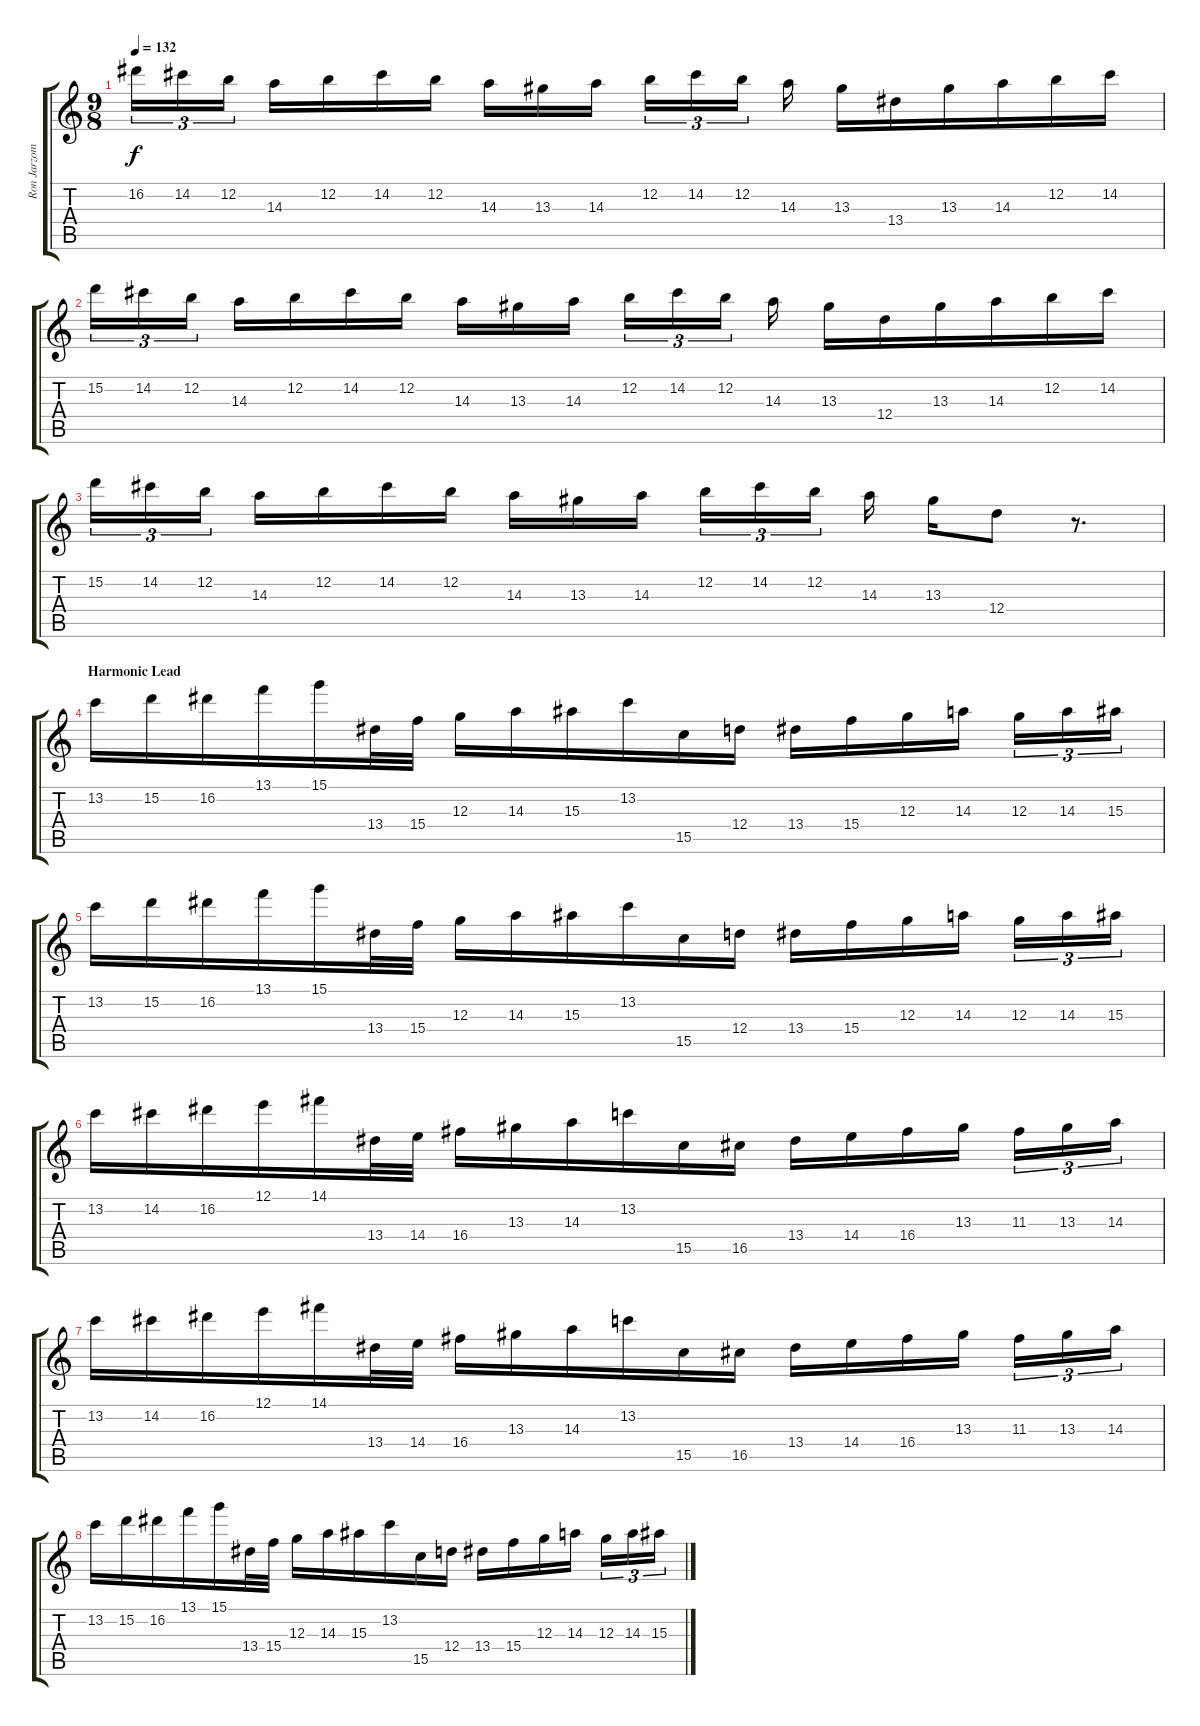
\track ("Ron Jarzombek" "Ron Jarzom") {instrument distortionguitar}
\staff {score tabs}
\tuning (E4 B3 G3 D3 A2 E2) {hide}
\ts (9 8)
\tempo 132
\clef g2
\ks c
16.2.16{tu (3 2) dy f} 14.2.16{tu (3 2)} 12.2.16{tu (3 2)} 14.3.16 12.2.16 14.2.16 12.2.16 14.3.16 13.3.16 14.3.16 12.2.16{tu (3 2)} 14.2.16{tu (3 2)} 12.2.16{tu (3 2)} 14.3.16 13.3.16 13.4.16 13.3.16 14.3.16 12.2.16 14.2.16 |
15.2.16{tu (3 2)} 14.2.16{tu (3 2)} 12.2.16{tu (3 2)} 14.3.16 12.2.16 14.2.16 12.2.16 14.3.16 13.3.16 14.3.16 12.2.16{tu (3 2)} 14.2.16{tu (3 2)} 12.2.16{tu (3 2)} 14.3.16 13.3.16 12.4.16 13.3.16 14.3.16 12.2.16 14.2.16 |
15.2.16{tu (3 2)} 14.2.16{tu (3 2)} 12.2.16{tu (3 2)} 14.3.16 12.2.16 14.2.16 12.2.16 14.3.16 13.3.16 14.3.16 12.2.16{tu (3 2)} 14.2.16{tu (3 2)} 12.2.16{tu (3 2)} 14.3.16 13.3.16 12.4.8 r.8{d} |
\section ("" "Harmonic Lead")
13.2.16{balance 16} 15.2.16 16.2.16 13.1.16 15.1.16 13.4.32 15.4.32 12.3.16 14.3.16 15.3.16 13.2.16 15.5.16 12.4.16 13.4.16 15.4.16 12.3.16 14.3.16 12.3.16{tu (3 2)} 14.3.16{tu (3 2)} 15.3.16{tu (3 2)} |
13.2.16 15.2.16 16.2.16 13.1.16 15.1.16 13.4.32 15.4.32 12.3.16 14.3.16 15.3.16 13.2.16 15.5.16 12.4.16 13.4.16 15.4.16 12.3.16 14.3.16 12.3.16{tu (3 2)} 14.3.16{tu (3 2)} 15.3.16{tu (3 2)} |
13.2.16 14.2.16 16.2.16 12.1.16 14.1.16 13.4.32 14.4.32 16.4.16 13.3.16 14.3.16 13.2.16 15.5.16 16.5.16 13.4.16 14.4.16 16.4.16 13.3.16 11.3.16{tu (3 2)} 13.3.16{tu (3 2)} 14.3.16{tu (3 2)} |
13.2.16 14.2.16 16.2.16 12.1.16 14.1.16 13.4.32 14.4.32 16.4.16 13.3.16 14.3.16 13.2.16 15.5.16 16.5.16 13.4.16 14.4.16 16.4.16 13.3.16 11.3.16{tu (3 2)} 13.3.16{tu (3 2)} 14.3.16{tu (3 2)} |
13.2.16 15.2.16 16.2.16 13.1.16 15.1.16 13.4.32 15.4.32 12.3.16 14.3.16 15.3.16 13.2.16 15.5.16 12.4.16 13.4.16 15.4.16 12.3.16 14.3.16 12.3.16{tu (3 2)} 14.3.16{tu (3 2)} 15.3.16{tu (3 2)}
